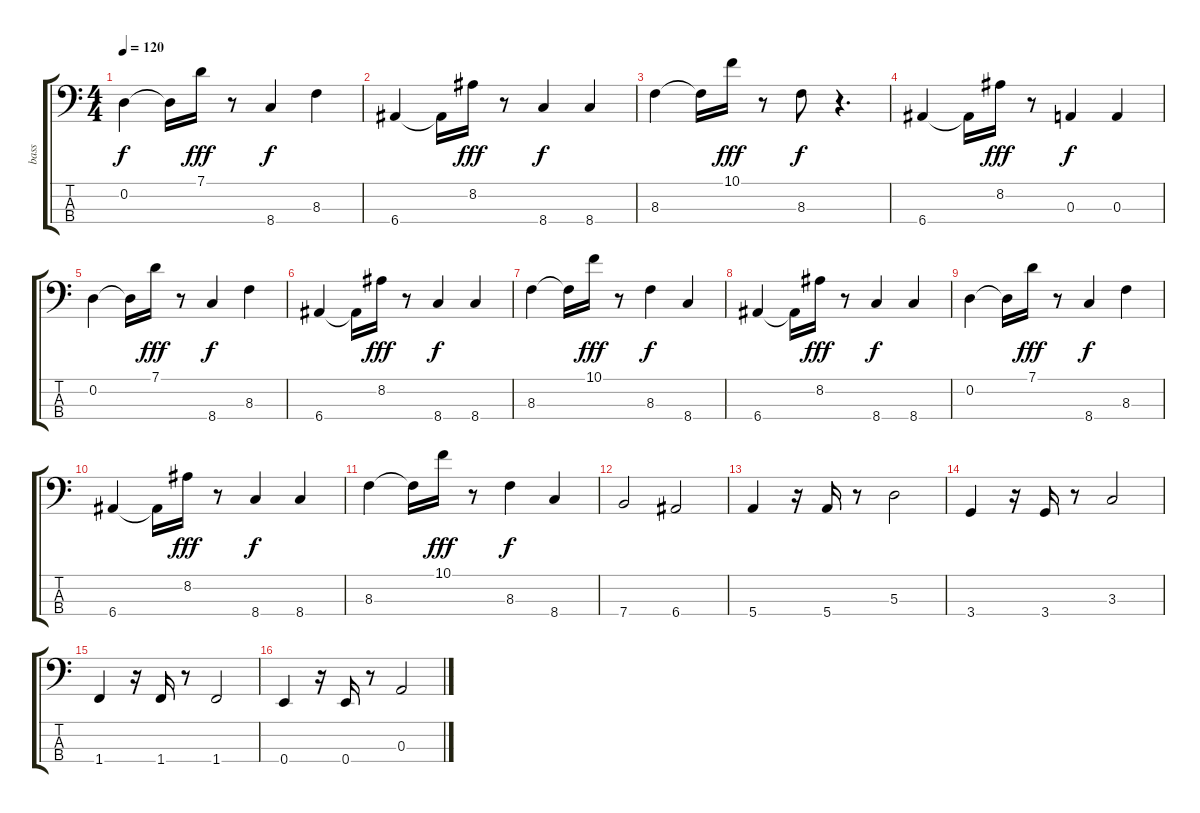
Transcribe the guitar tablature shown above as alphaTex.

\track ("bass" "bass") {instrument electricbasspick}
\staff {score tabs}
\tuning (G2 D2 A1 E1) {hide}
\ts (4 4)
\tempo 120
\clef f4
\ks c
0.2.4{dy f} 0.2{t}.16 7.1.16{dy fff} r.8 8.4.4{dy f} 8.3.4 |
6.4.4 6.4{t}.16 8.2.16{dy fff} r.8 8.4.4{dy f} 8.4.4 |
8.3.4 8.3{t}.16 10.1.16{dy fff} r.8 8.3.8{dy f} r.4{d} |
6.4.4 6.4{t}.16 8.2.16{dy fff} r.8 0.3.4{dy f} 0.3.4 |
0.2.4 0.2{t}.16 7.1.16{dy fff} r.8 8.4.4{dy f} 8.3.4 |
6.4.4 6.4{t}.16 8.2.16{dy fff} r.8 8.4.4{dy f} 8.4.4 |
8.3.4 8.3{t}.16 10.1.16{dy fff} r.8 8.3.4{dy f} 8.4.4 |
6.4.4 6.4{t}.16 8.2.16{dy fff} r.8 8.4.4{dy f} 8.4.4 |
0.2.4 0.2{t}.16 7.1.16{dy fff} r.8 8.4.4{dy f} 8.3.4 |
6.4.4 6.4{t}.16 8.2.16{dy fff} r.8 8.4.4{dy f} 8.4.4 |
8.3.4 8.3{t}.16 10.1.16{dy fff} r.8 8.3.4{dy f} 8.4.4 |
7.4.2 6.4.2 |
5.4.4 r.16 5.4.16 r.8 5.3.2 |
3.4.4 r.16 3.4.16 r.8 3.3.2 |
1.4.4 r.16 1.4.16 r.8 1.4.2 |
0.4.4 r.16 0.4.16 r.8 0.3.2
